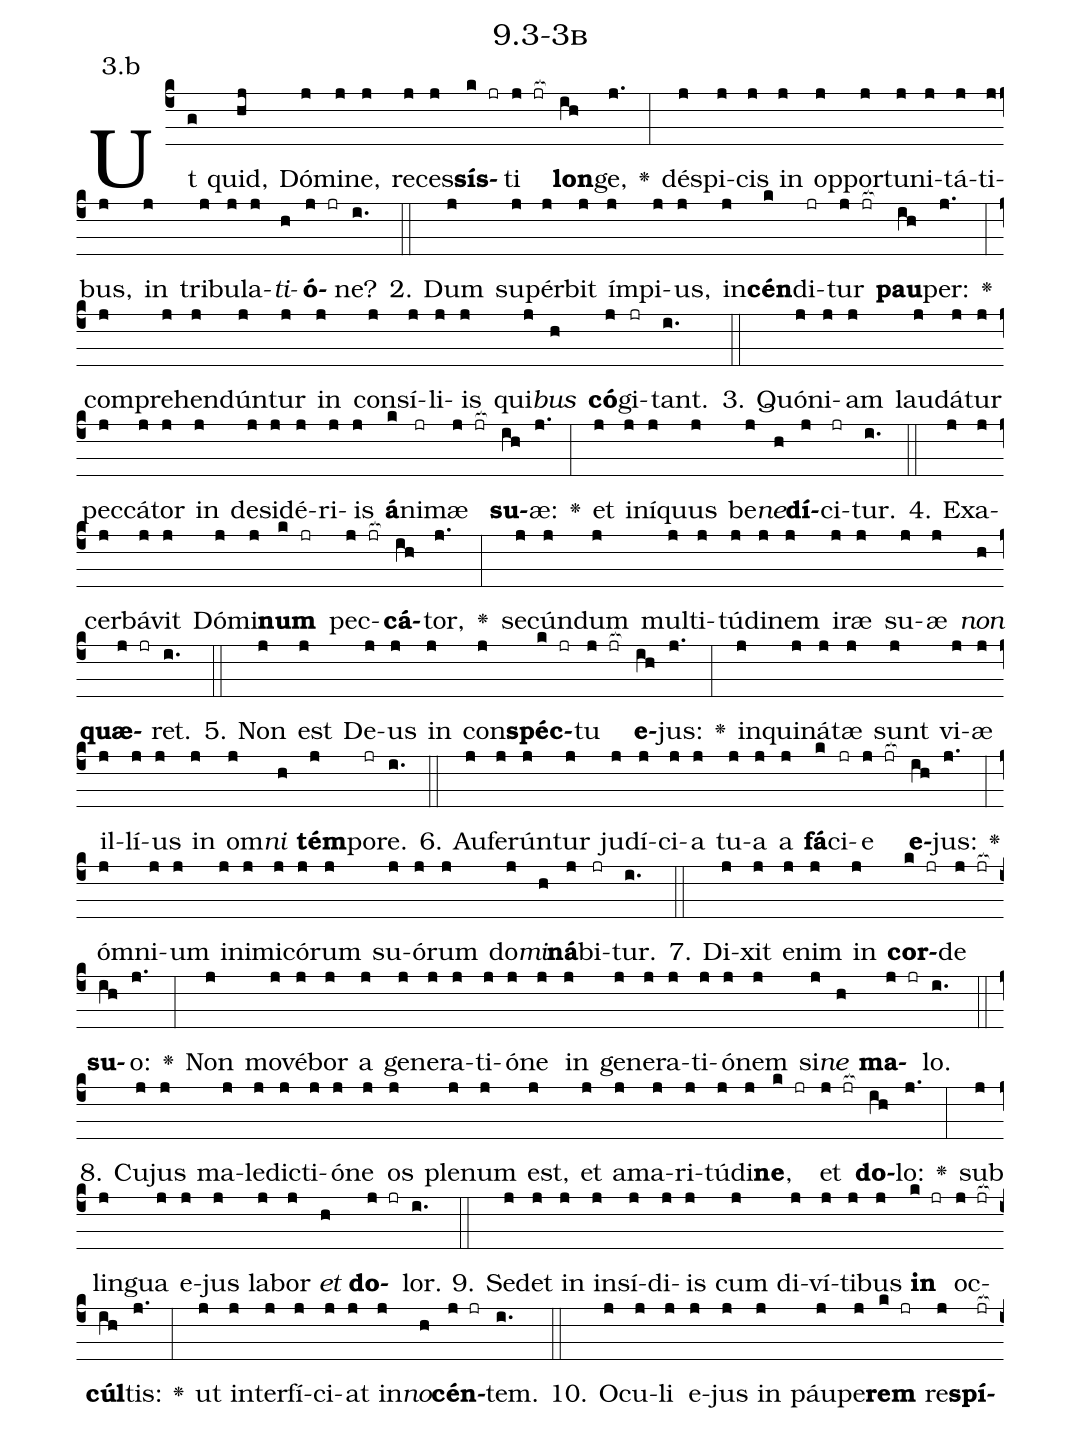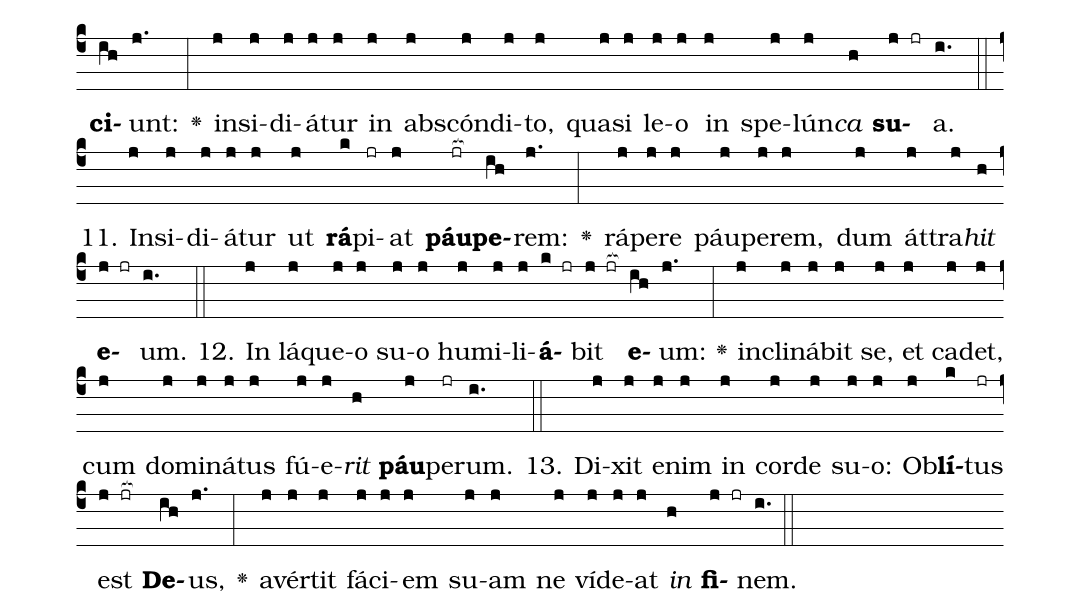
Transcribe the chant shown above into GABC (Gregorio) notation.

name: 9.3-3b;
annotation: 3.b;
%%
(c4)Ut(g) quid,(hj) Dó(j)mi(j)ne,(j) re(j)ces(j)<b>sís</b>(k jr)ti(j jr[ocb:1{]) <b>lon</b>(ih[ocb:0}])ge,(j.) <v>\greheightstar</v>(:) dé(j)spi(j)cis(j) in(j) op(j)por(j)tu(j)ni(j)tá(j)ti(j)bus,(j) in(j) tri(j)bu(j)la(j)<i>ti</i>(h)<b>ó</b>(j jr)ne?(i.) (::)
2. Dum(j) su(j)pér(j)bit(j) ím(j)pi(j)us,(j) in(j)<b>cén</b>(k)di(jr)tur(j jr[ocb:1{]) <b>pau</b>(ih[ocb:0}])per:(j.) <v>\greheightstar</v>(:) com(j)pre(j)hen(j)dún(j)tur(j) in(j) con(j)sí(j)li(j)is(j) qui(j)<i>bus</i>(h) <b>có</b>(j)gi(jr)tant.(i.) (::)
3. Quón(j)i(j)am(j) lau(j)dá(j)tur(j) pec(j)cá(j)tor(j) in(j) de(j)si(j)dé(j)ri(j)is(j) <b>á</b>(k)ni(jr)mæ(j jr[ocb:1{]) <b>su</b>(ih[ocb:0}])æ:(j.) <v>\greheightstar</v>(:) et(j) in(j)í(j)quus(j) be(j)<i>ne</i>(h)<b>dí</b>(j)ci(jr)tur.(i.) (::)
4. Ex(j)a(j)cer(j)bá(j)vit(j) Dó(j)mi(j)<b>num</b>(k jr) pec(j jr[ocb:1{])<b>cá</b>(ih[ocb:0}])tor,(j.) <v>\greheightstar</v>(:) se(j)cún(j)dum(j) mul(j)ti(j)tú(j)di(j)nem(j) i(j)ræ(j) su(j)æ(j) <i>non</i>(h) <b>quæ</b>(j jr)ret.(i.) (::)
5. Non(j) est(j) De(j)us(j) in(j) con(j)<b>spéc</b>(k jr)tu(j jr[ocb:1{]) <b>e</b>(ih[ocb:0}])jus:(j.) <v>\greheightstar</v>(:) in(j)qui(j)ná(j)tæ(j) sunt(j) vi(j)æ(j) il(j)lí(j)us(j) in(j) om(j)<i>ni</i>(h) <b>tém</b>(j)po(jr)re.(i.) (::)
6. Au(j)fe(j)rún(j)tur(j) ju(j)dí(j)ci(j)a(j) tu(j)a(j) a(j) <b>fá</b>(k)ci(jr)e(j jr[ocb:1{]) <b>e</b>(ih[ocb:0}])jus:(j.) <v>\greheightstar</v>(:) óm(j)ni(j)um(j) in(j)i(j)mi(j)có(j)rum(j) su(j)ó(j)rum(j) do(j)<i>mi</i>(h)<b>ná</b>(j)bi(jr)tur.(i.) (::)
7. Di(j)xit(j) e(j)nim(j) in(j) <b>cor</b>(k jr)de(j jr[ocb:1{]) <b>su</b>(ih[ocb:0}])o:(j.) <v>\greheightstar</v>(:) Non(j) mo(j)vé(j)bor(j) a(j) ge(j)ne(j)ra(j)ti(j)ó(j)ne(j) in(j) ge(j)ne(j)ra(j)ti(j)ó(j)nem(j) si(j)<i>ne</i>(h) <b>ma</b>(j jr)lo.(i.) (::)
8. Cu(j)jus(j) ma(j)le(j)dic(j)ti(j)ó(j)ne(j) os(j) ple(j)num(j) est,(j) et(j) a(j)ma(j)ri(j)tú(j)di(j)<b>ne</b>,(k jr) et(j jr[ocb:1{]) <b>do</b>(ih[ocb:0}])lo:(j.) <v>\greheightstar</v>(:) sub(j) lin(j)gua(j) e(j)jus(j) la(j)bor(j) <i>et</i>(h) <b>do</b>(j jr)lor.(i.) (::)
9. Se(j)det(j) in(j) in(j)sí(j)di(j)is(j) cum(j) di(j)ví(j)ti(j)bus(j) <b>in</b>(k jr) oc(j jr[ocb:1{])<b>cúl</b>(ih[ocb:0}])tis:(j.) <v>\greheightstar</v>(:) ut(j) in(j)ter(j)fí(j)ci(j)at(j) in(j)<i>no</i>(h)<b>cén</b>(j jr)tem.(i.) (::)
10. O(j)cu(j)li(j) e(j)jus(j) in(j) páu(j)pe(j)<b>rem</b>(k jr) re(j)<b>spí</b>(jr[ocb:1{])<b>ci</b>(ih[ocb:0}])unt:(j.) <v>\greheightstar</v>(:) in(j)si(j)di(j)á(j)tur(j) in(j) abs(j)cón(j)di(j)to,(j) qua(j)si(j) le(j)o(j) in(j) spe(j)lún(j)<i>ca</i>(h) <b>su</b>(j jr)a.(i.) (::)
11. In(j)si(j)di(j)á(j)tur(j) ut(j) <b>rá</b>(k)pi(jr)at(j) <b>páu</b>(jr[ocb:1{])<b>pe</b>(ih[ocb:0}])rem:(j.) <v>\greheightstar</v>(:) rá(j)pe(j)re(j) páu(j)pe(j)rem,(j) dum(j) át(j)tra(j)<i>hit</i>(h) <b>e</b>(j jr)um.(i.) (::)
12. In(j) lá(j)que(j)o(j) su(j)o(j) hu(j)mi(j)li(j)<b>á</b>(k jr)bit(j jr[ocb:1{]) <b>e</b>(ih[ocb:0}])um:(j.) <v>\greheightstar</v>(:) in(j)cli(j)ná(j)bit(j) se,(j) et(j) ca(j)det,(j) cum(j) do(j)mi(j)ná(j)tus(j) fú(j)e(j)<i>rit</i>(h) <b>páu</b>(j)pe(jr)rum.(i.) (::)
13. Di(j)xit(j) e(j)nim(j) in(j) cor(j)de(j) su(j)o:(j) Ob(j)<b>lí</b>(k)tus(jr) est(j jr[ocb:1{]) <b>De</b>(ih[ocb:0}])us,(j.) <v>\greheightstar</v>(:) a(j)vér(j)tit(j) fá(j)ci(j)em(j) su(j)am(j) ne(j) ví(j)de(j)at(j) <i>in</i>(h) <b>fi</b>(j jr)nem.(i.) (::)
